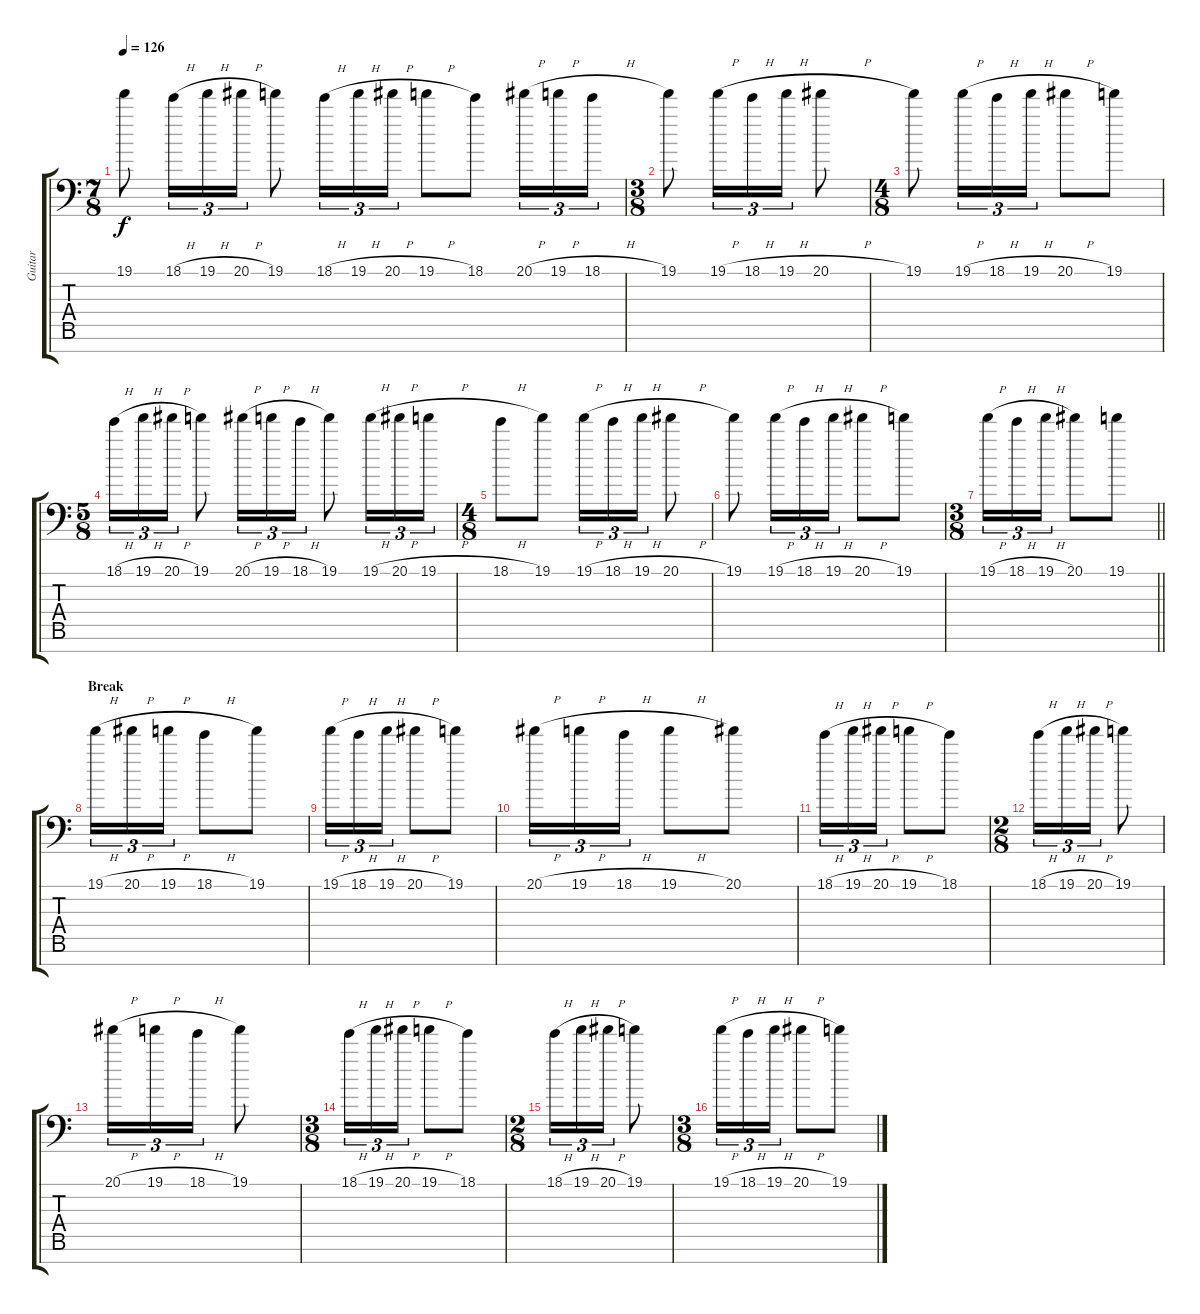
\track ("Guitar" "Guitar") {instrument overdrivenguitar}
\staff {score tabs}
\tuning (Bb3 Gb3 Db3 Ab2 Eb2 Bb1 F1) {hide}
\ts (7 8)
\tempo 126
\clef f4
\ks c
19.1.8{dy f} 18.1{h}.16{tu (3 2)} 19.1{h}.16{tu (3 2)} 20.1{h}.16{tu (3 2)} 19.1.8 18.1{h}.16{tu (3 2)} 19.1{h}.16{tu (3 2)} 20.1{h}.16{tu (3 2)} 19.1{h}.8 18.1.8 20.1{h}.16{tu (3 2)} 19.1{h}.16{tu (3 2)} 18.1{h}.16{tu (3 2)} |
\ts (3 8)
19.1.8 19.1{h}.16{tu (3 2)} 18.1{h}.16{tu (3 2)} 19.1{h}.16{tu (3 2)} 20.1{h}.8 |
\ts (4 8)
19.1.8 19.1{h}.16{tu (3 2)} 18.1{h}.16{tu (3 2)} 19.1{h}.16{tu (3 2)} 20.1{h}.8 19.1.8 |
\ts (5 8)
18.1{h}.16{tu (3 2)} 19.1{h}.16{tu (3 2)} 20.1{h}.16{tu (3 2)} 19.1.8 20.1{h}.16{tu (3 2)} 19.1{h}.16{tu (3 2)} 18.1{h}.16{tu (3 2)} 19.1.8 19.1{h}.16{tu (3 2)} 20.1{h}.16{tu (3 2)} 19.1{h}.16{tu (3 2)} |
\ts (4 8)
18.1{h}.8 19.1.8 19.1{h}.16{tu (3 2)} 18.1{h}.16{tu (3 2)} 19.1{h}.16{tu (3 2)} 20.1{h}.8 |
19.1.8 19.1{h}.16{tu (3 2)} 18.1{h}.16{tu (3 2)} 19.1{h}.16{tu (3 2)} 20.1{h}.8 19.1.8 |
\ts (3 8)
\barLineRight lightlight
19.1{h}.16{tu (3 2)} 18.1{h}.16{tu (3 2)} 19.1{h}.16{tu (3 2)} 20.1.8 19.1.8 |
\section ("" "Break")
19.1{h}.16{tu (3 2)} 20.1{h}.16{tu (3 2)} 19.1{h}.16{tu (3 2)} 18.1{h}.8 19.1.8 |
19.1{h}.16{tu (3 2)} 18.1{h}.16{tu (3 2)} 19.1{h}.16{tu (3 2)} 20.1{h}.8 19.1.8 |
20.1{h}.16{tu (3 2)} 19.1{h}.16{tu (3 2)} 18.1{h}.16{tu (3 2)} 19.1{h}.8 20.1.8 |
18.1{h}.16{tu (3 2)} 19.1{h}.16{tu (3 2)} 20.1{h}.16{tu (3 2)} 19.1{h}.8 18.1.8 |
\ts (2 8)
18.1{h}.16{tu (3 2)} 19.1{h}.16{tu (3 2)} 20.1{h}.16{tu (3 2)} 19.1.8 |
20.1{h}.16{tu (3 2)} 19.1{h}.16{tu (3 2)} 18.1{h}.16{tu (3 2)} 19.1.8 |
\ts (3 8)
18.1{h}.16{tu (3 2)} 19.1{h}.16{tu (3 2)} 20.1{h}.16{tu (3 2)} 19.1{h}.8 18.1.8 |
\ts (2 8)
18.1{h}.16{tu (3 2)} 19.1{h}.16{tu (3 2)} 20.1{h}.16{tu (3 2)} 19.1.8 |
\ts (3 8)
19.1{h}.16{tu (3 2)} 18.1{h}.16{tu (3 2)} 19.1{h}.16{tu (3 2)} 20.1{h}.8 19.1.8
